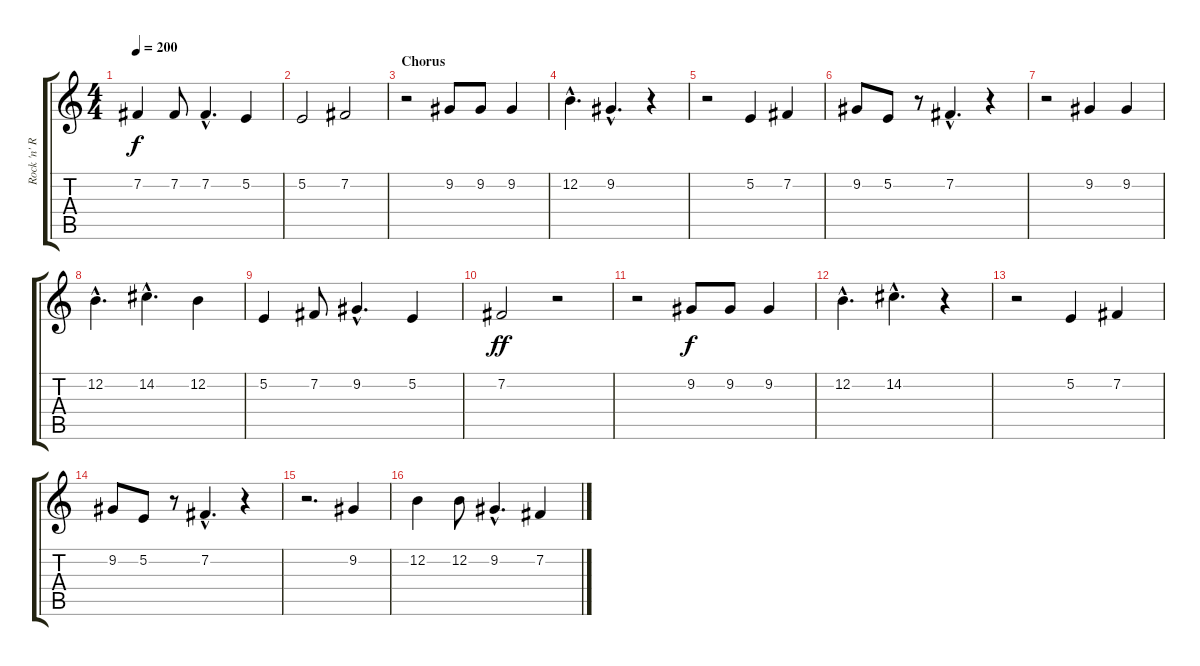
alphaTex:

\track ("Rock 'n' Rolf" "Rock 'n' R") {instrument lead2sawtooth}
\staff {score tabs}
\tuning (E4 B3 G3 D3 A2 E2) {hide}
\ts (4 4)
\tempo 200
\clef g2
\ks c
7.2.4{dy f} 7.2.8 7.2{hac}.4{d} 5.2.4 |
5.2.2 7.2.2 |
\section ("" "Chorus")
r.2 9.2.8 9.2.8 9.2.4 |
12.2{hac}.4{d} 9.2{hac}.4{d} r.4 |
r.2 5.2.4 7.2.4 |
9.2.8 5.2.8 r.8 7.2{hac}.4{d} r.4 |
r.2 9.2.4 9.2.4 |
12.2{hac}.4{d} 14.2{hac}.4{d} 12.2.4 |
5.2.4 7.2.8 9.2{hac}.4{d} 5.2.4 |
7.2.2{dy ff} r.2 |
r.2 9.2.8{dy f} 9.2.8 9.2.4 |
12.2{hac}.4{d} 14.2{hac}.4{d} r.4 |
r.2 5.2.4 7.2.4 |
9.2.8 5.2.8 r.8 7.2{hac}.4{d} r.4 |
r.2{d} 9.2.4 |
12.2.4 12.2.8 9.2{hac}.4{d} 7.2.4
